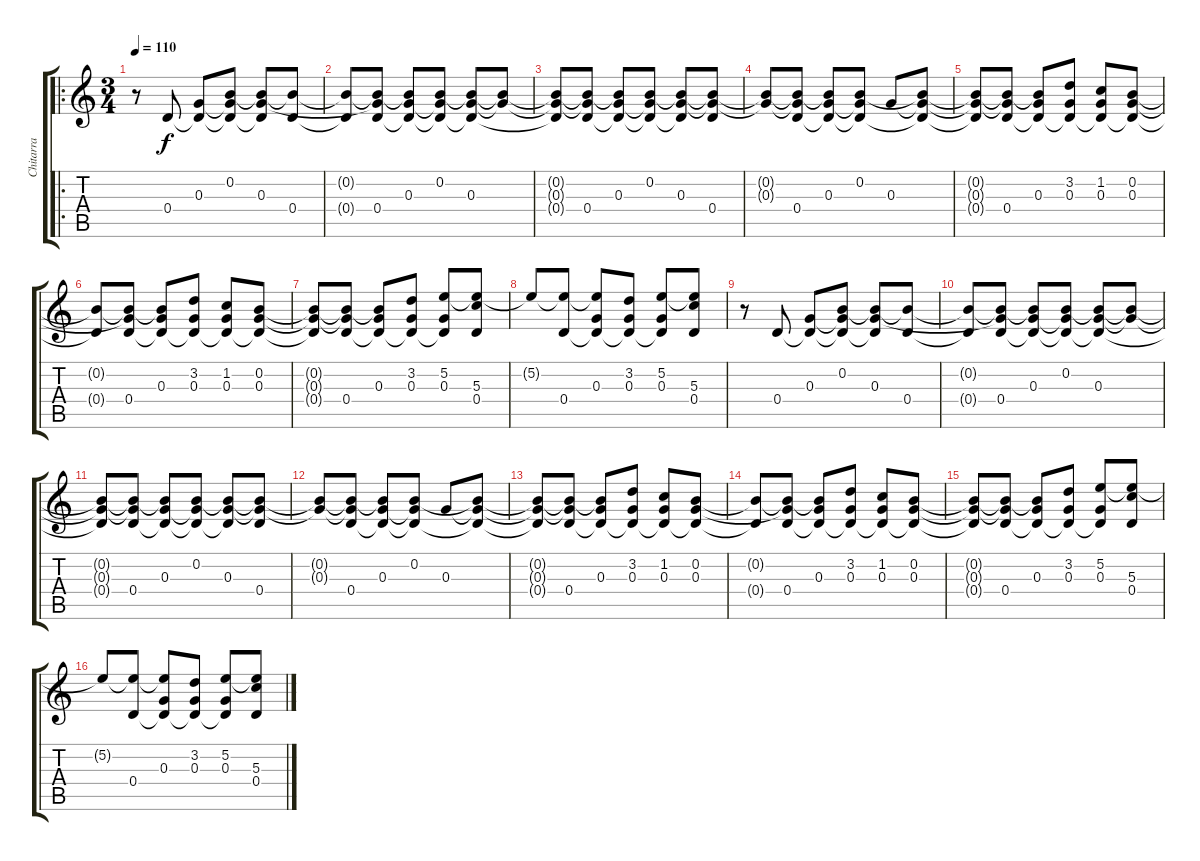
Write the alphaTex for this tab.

\track ("Chitarra  Acustica" "Chitarra  ") {instrument acousticguitarnylon}
\staff {score tabs}
\tuning (E4 B3 G3 D3 A2 E2) {hide}
\ro
\ts (3 4)
\tempo 110
\clef g2
\ks c
r.8{dy f instrument acousticguitarnylon} 0.4.8 (0.3 0.4{t}).8 (0.2 0.3{t} 0.4{t}).8 (0.2{t} 0.3 0.4{t}).8 (0.2{t} 0.4).8 |
(0.2{t} 0.4{t}).8 (0.2{t} 0.3{t} 0.4).8 (0.2{t} 0.3 0.4{t}).8 (0.2 0.3{t} 0.4{t}).8 (0.2{t} 0.3 0.4{t}).8 (0.2{t} 0.3{t}).8 |
(0.2{t} 0.3{t} 0.4{t}).8 (0.2{t} 0.3{t} 0.4).8 (0.2{t} 0.3 0.4{t}).8 (0.2 0.3{t} 0.4{t}).8 (0.2{t} 0.3 0.4{t}).8 (0.2{t} 0.3{t} 0.4).8 |
(0.2{t} 0.3{t}).8 (0.2{t} 0.3{t} 0.4).8 (0.2{t} 0.3 0.4{t}).8 (0.2 0.3{t} 0.4{t}).8 0.3.8 (0.2{t} 0.3{t} 0.4{t}).8 |
(0.2{t} 0.3{t} 0.4{t}).8 (0.2{t} 0.3{t} 0.4).8 (0.2{t} 0.3 0.4{t}).8 (3.2 0.3 0.4{t}).8 (1.2 0.3 0.4{t}).8 (0.2 0.3 0.4{t}).8 |
(0.2{t} 0.4{t}).8 (0.2{t} 0.3{t} 0.4).8 (0.2{t} 0.3 0.4{t}).8 (3.2 0.3 0.4{t}).8 (1.2 0.3 0.4{t}).8 (0.2 0.3 0.4{t}).8 |
(0.2{t} 0.3{t} 0.4{t}).8 (0.2{t} 0.3{t} 0.4).8 (0.2{t} 0.3 0.4{t}).8 (3.2 0.3 0.4{t}).8 (5.2 0.3 0.4{t}).8 (5.2{t} 5.3 0.4).8 |
5.2{t}.8 (5.2{t} 0.4).8 (5.2{t} 0.3 0.4{t}).8 (3.2 0.3 0.4{t}).8 (5.2 0.3 0.4{t}).8 (5.2{t} 5.3 0.4).8 |
r.8 0.4.8 (0.3 0.4{t}).8 (0.2 0.3{t} 0.4{t}).8 (0.2{t} 0.3 0.4{t}).8 (0.2{t} 0.4).8 |
(0.2{t} 0.4{t}).8 (0.2{t} 0.3{t} 0.4).8 (0.2{t} 0.3 0.4{t}).8 (0.2 0.3{t} 0.4{t}).8 (0.2{t} 0.3 0.4{t}).8 (0.2{t} 0.3{t}).8 |
(0.2{t} 0.3{t} 0.4{t}).8 (0.2{t} 0.3{t} 0.4).8 (0.2{t} 0.3 0.4{t}).8 (0.2 0.3{t} 0.4{t}).8 (0.2{t} 0.3 0.4{t}).8 (0.2{t} 0.3{t} 0.4).8 |
(0.2{t} 0.3{t}).8 (0.2{t} 0.3{t} 0.4).8 (0.2{t} 0.3 0.4{t}).8 (0.2 0.3{t} 0.4{t}).8 0.3.8 (0.2{t} 0.3{t} 0.4{t}).8 |
(0.2{t} 0.3{t} 0.4{t}).8 (0.2{t} 0.3{t} 0.4).8 (0.2{t} 0.3 0.4{t}).8 (3.2 0.3 0.4{t}).8 (1.2 0.3 0.4{t}).8 (0.2 0.3 0.4{t}).8 |
(0.2{t} 0.4{t}).8 (0.2{t} 0.3{t} 0.4).8 (0.2{t} 0.3 0.4{t}).8 (3.2 0.3 0.4{t}).8 (1.2 0.3 0.4{t}).8 (0.2 0.3 0.4{t}).8 |
(0.2{t} 0.3{t} 0.4{t}).8 (0.2{t} 0.3{t} 0.4).8 (0.2{t} 0.3 0.4{t}).8 (3.2 0.3 0.4{t}).8 (5.2 0.3 0.4{t}).8 (5.2{t} 5.3 0.4).8 |
5.2{t}.8 (5.2{t} 0.4).8 (5.2{t} 0.3 0.4{t}).8 (3.2 0.3 0.4{t}).8 (5.2 0.3 0.4{t}).8 (5.2{t} 5.3 0.4).8
